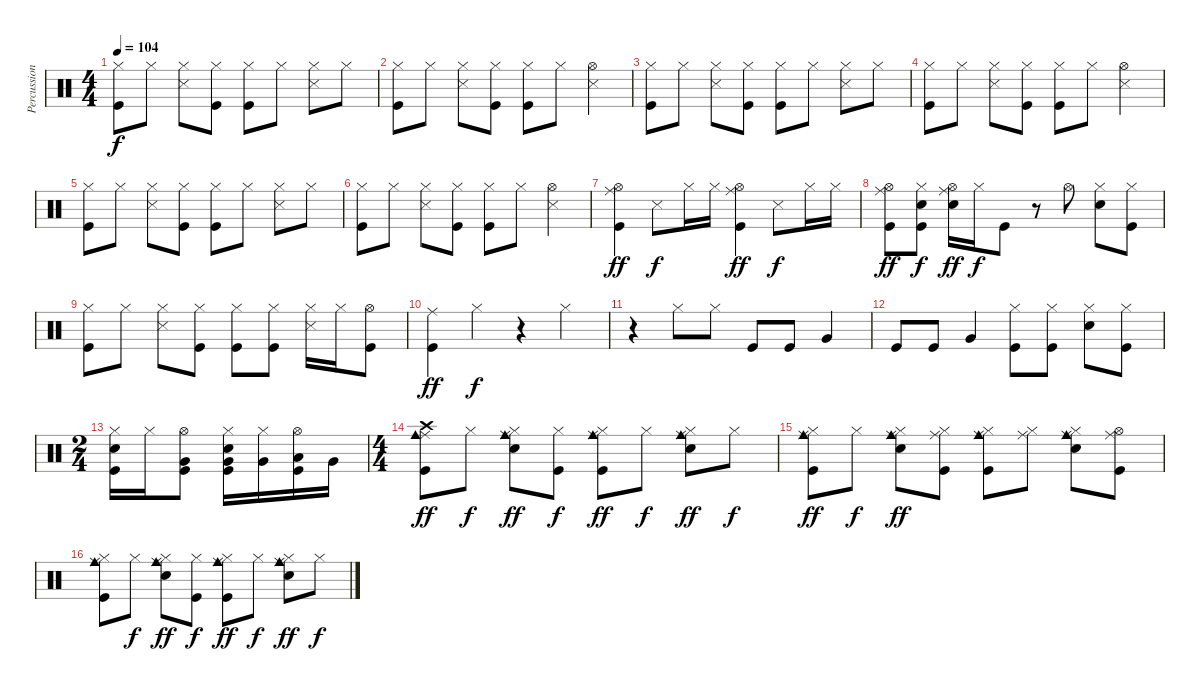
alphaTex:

\track ("Percussion" "Percussion") {instrument percussion}
\staff {score}
\articulation defaults
\ts (4 4)
\tempo 104
\clef neutral
\ks c
("Hi-Hat (closed)" "Kick (hit)").8{dy f} "Hi-Hat (closed)".8 ("Hi-Hat (closed)" "Snare (side stick) 3").8 ("Hi-Hat (closed)" "Kick (hit)").8 ("Hi-Hat (closed)" "Kick (hit)").8 "Hi-Hat (closed)".8 ("Hi-Hat (closed)" "Snare (side stick) 3").8 "Hi-Hat (closed)".8 |
("Hi-Hat (closed)" "Kick (hit)").8 "Hi-Hat (closed)".8 ("Hi-Hat (closed)" "Snare (side stick) 3").8 ("Hi-Hat (closed)" "Kick (hit)").8 ("Hi-Hat (closed)" "Kick (hit)").8 "Hi-Hat (closed)".8 ("Hi-Hat (open)" "Snare (side stick) 3").4 |
("Hi-Hat (closed)" "Kick (hit)").8 "Hi-Hat (closed)".8 ("Hi-Hat (closed)" "Snare (side stick) 3").8 ("Hi-Hat (closed)" "Kick (hit)").8 ("Hi-Hat (closed)" "Kick (hit)").8 "Hi-Hat (closed)".8 ("Hi-Hat (closed)" "Snare (side stick) 3").8 "Hi-Hat (closed)".8 |
("Hi-Hat (closed)" "Kick (hit)").8 "Hi-Hat (closed)".8 ("Hi-Hat (closed)" "Snare (side stick) 3").8 ("Hi-Hat (closed)" "Kick (hit)").8 ("Hi-Hat (closed)" "Kick (hit)").8 "Hi-Hat (closed)".8 ("Hi-Hat (open)" "Snare (side stick) 3").4 |
("Hi-Hat (closed)" "Kick (hit)").8 "Hi-Hat (closed)".8 ("Hi-Hat (closed)" "Snare (side stick) 3").8 ("Hi-Hat (closed)" "Kick (hit)").8 ("Hi-Hat (closed)" "Kick (hit)").8 "Hi-Hat (closed)".8 ("Hi-Hat (closed)" "Snare (side stick) 3").8 "Hi-Hat (closed)".8 |
("Hi-Hat (closed)" "Kick (hit)").8 "Hi-Hat (closed)".8 ("Hi-Hat (closed)" "Snare (side stick) 3").8 ("Hi-Hat (closed)" "Kick (hit)").8 ("Hi-Hat (closed)" "Kick (hit)").8 "Hi-Hat (closed)".8 ("Hi-Hat (open)" "Snare (side stick) 3").4 |
("Hi-Hat (open)" "Ride (middle)" "Kick (hit)").4{dy ff} "Snare (side stick) 3".8{dy f} "Hi-Hat (closed)".16 "Hi-Hat (closed)".16 ("Hi-Hat (open)" "Ride (middle)" "Kick (hit)").4{dy ff} "Snare (side stick) 3".8{dy f} "Hi-Hat (closed)".16 "Hi-Hat (closed)".16 |
("Hi-Hat (open)" "Ride (middle)" "Kick (hit)").8{dy ff} ("Hi-Hat (closed)" "Snare (hit) 2" "Kick (hit)").8{dy f} ("Hi-Hat (open)" "Ride (middle)" "Snare (hit) 2").16{dy ff} "Hi-Hat (closed)".16{dy f} "Kick (hit)".8 r.8 "Hi-Hat (open)".8 ("Hi-Hat (closed)" "Snare (hit) 2").8 ("Hi-Hat (closed)" "Kick (hit)").8 |
("Hi-Hat (closed)" "Kick (hit)").8 "Hi-Hat (closed)".8 ("Hi-Hat (closed)" "Snare (side stick) 3").8 ("Hi-Hat (closed)" "Kick (hit)").8 ("Hi-Hat (closed)" "Kick (hit)").8 ("Hi-Hat (closed)" "Kick (hit)").8 ("Hi-Hat (closed)" "Snare (side stick) 3").16 "Hi-Hat (closed)".16 ("Hi-Hat (open)" "Kick (hit)").8 |
("Ride (middle)" "Kick (hit)").4{dy ff} "Hi-Hat (closed)".4{dy f} r.4 "Hi-Hat (closed)".4 |
r.4 "Hi-Hat (closed)".8 "Hi-Hat (closed)".8 "Kick (hit)".8 "Kick (hit)".8 "Very Low Tom (hit)".4 |
"Kick (hit)".8 "Kick (hit)".8 "Very Low Tom (hit)".4 ("Hi-Hat (closed)" "Kick (hit)").8 ("Hi-Hat (closed)" "Kick (hit)").8 ("Hi-Hat (closed)" "Snare (hit) 2").8 ("Hi-Hat (closed)" "Kick (hit)").8 |
\ts (2 4)
("Hi-Hat (closed)" "Snare (hit) 2" "Kick (hit)").16 "Hi-Hat (closed)".16 ("Hi-Hat (open)" "Very Low Tom (hit)" "Kick (hit)").8 ("Hi-Hat (closed)" "Very Low Tom (hit)" "Snare (hit) 2" "Kick (hit)").16 ("Hi-Hat (closed)" "Very Low Tom (hit)").16 ("Hi-Hat (open)" "Low Tom (hit)" "Kick (hit)").16 "Very Low Tom (hit)".16 |
\ts (4 4)
("Crash high (hit)" "Ride (middle)" "Cowbell medium (hit)" "Kick (hit)").8{dy ff} "Hi-Hat (closed)".8{dy f} ("Hi-Hat (closed)" "Ride (middle)" "Cowbell medium (hit)" "Snare (hit) 2").8{dy ff} ("Hi-Hat (closed)" "Kick (hit)").8{dy f} ("Hi-Hat (closed)" "Ride (middle)" "Cowbell medium (hit)" "Kick (hit)").8{dy ff} "Hi-Hat (closed)".8{dy f} ("Hi-Hat (closed)" "Ride (middle)" "Cowbell medium (hit)" "Snare (hit) 2").8{dy ff} "Hi-Hat (closed)".8{dy f} |
("Hi-Hat (closed)" "Ride (middle)" "Cowbell medium (hit)" "Kick (hit)").8{dy ff} "Hi-Hat (closed)".8{dy f} ("Hi-Hat (closed)" "Ride (middle)" "Cowbell medium (hit)" "Snare (hit) 2").8{dy ff} ("Hi-Hat (closed)" "Ride (middle)" "Kick (hit)").8 ("Hi-Hat (closed)" "Ride (middle)" "Cowbell medium (hit)" "Kick (hit)").8 ("Hi-Hat (closed)" "Ride (middle)").8 ("Hi-Hat (closed)" "Ride (middle)" "Cowbell medium (hit)" "Snare (hit) 2").8 ("Hi-Hat (open)" "Ride (middle)" "Kick (hit)").8 |
("Hi-Hat (closed)" "Ride (middle)" "Cowbell medium (hit)" "Kick (hit)").8 "Hi-Hat (closed)".8{dy f} ("Hi-Hat (closed)" "Ride (middle)" "Cowbell medium (hit)" "Snare (hit) 2").8{dy ff} ("Hi-Hat (closed)" "Kick (hit)").8{dy f} ("Hi-Hat (closed)" "Ride (middle)" "Cowbell medium (hit)" "Kick (hit)").8{dy ff} "Hi-Hat (closed)".8{dy f} ("Hi-Hat (closed)" "Ride (middle)" "Cowbell medium (hit)" "Snare (hit) 2").8{dy ff} "Hi-Hat (closed)".8{dy f}
